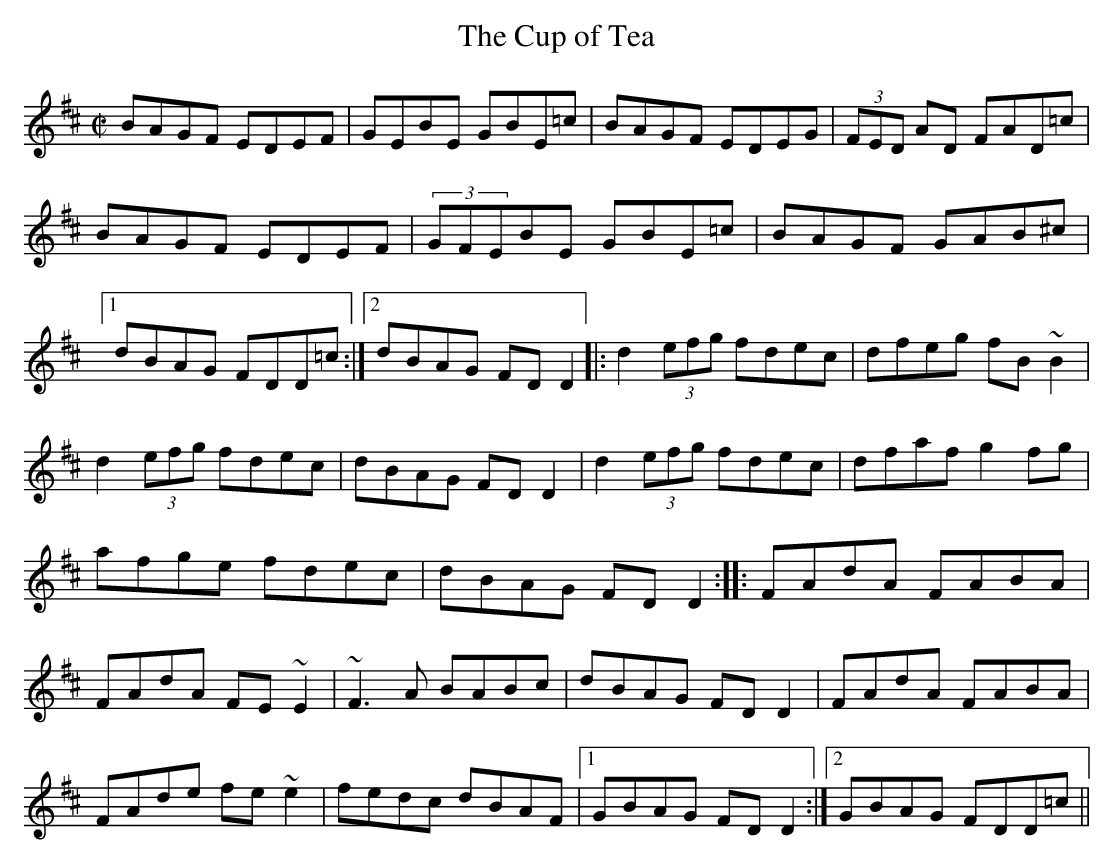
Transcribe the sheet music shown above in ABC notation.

X:1
T:Cup of Tea, The
M:C|
K:EDor
BAGF EDEF|GEBE GBE=c|BAGF EDEG|(3FED AD FAD=c|\
BAGF EDEF|(3GFEBE GBE=c|BAGF GAB^c|1 dBAG FDD=c:|2 dBAG FDD2\
|:d2 (3efg fdec|dfeg fB~B2|d2 (3efg fdec|dBAG FDD2|\
d2 (3efg fdec|dfaf g2fg|afge fdec|dBAG FDD2::\
FAdA FABA|FAdA FE~E2|~F3A BABc|dBAG FDD2|\
FAdA FABA|FAde fe~e2|fedc dBAF|1 GBAG FDD2:|2 GBAG FDD=c||
